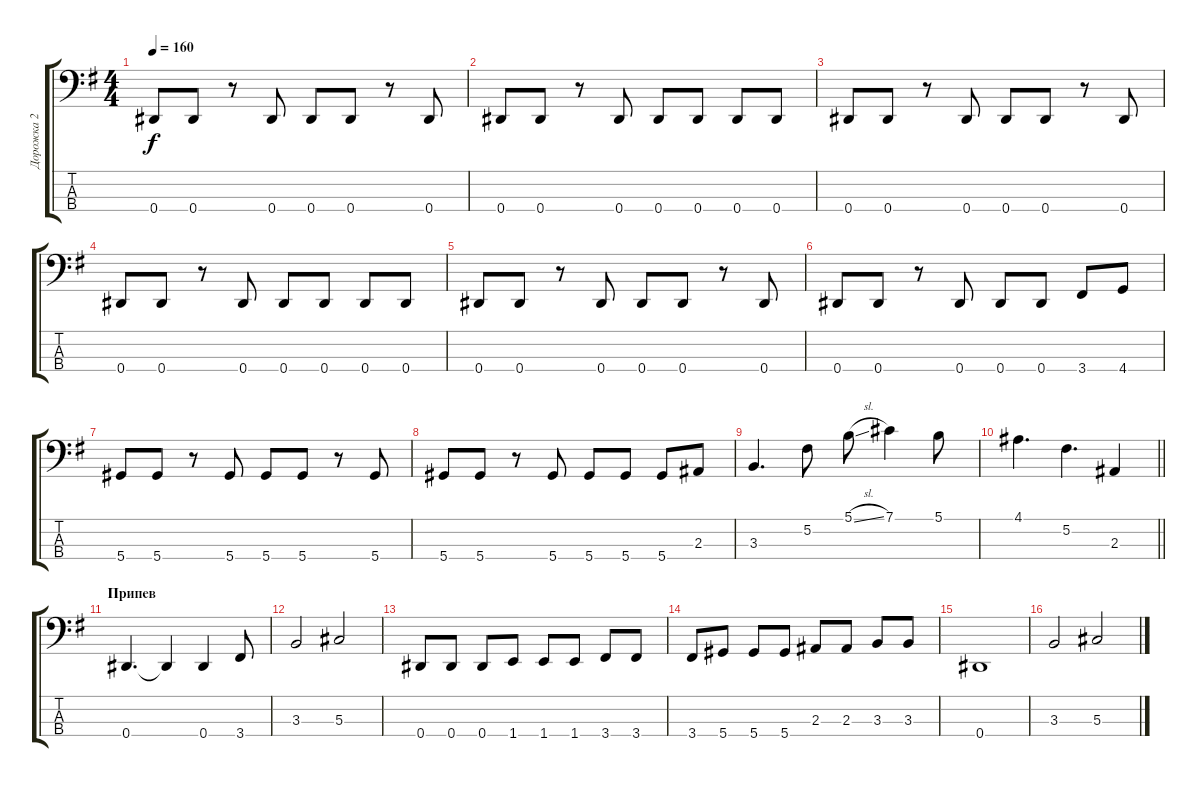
\track ("Дорожка 2" "Дорожка 2") {instrument electricbassfinger}
\staff {score tabs}
\tuning (Gb2 Db2 Ab1 Eb1) {hide}
\ts (4 4)
\tempo 160
\clef f4
\ks eminor
0.4.8{dy f} 0.4.8 r.8 0.4.8 0.4.8 0.4.8 r.8 0.4.8 |
0.4.8 0.4.8 r.8 0.4.8 0.4.8 0.4.8 0.4.8 0.4.8 |
0.4.8 0.4.8 r.8 0.4.8 0.4.8 0.4.8 r.8 0.4.8 |
0.4.8 0.4.8 r.8 0.4.8 0.4.8 0.4.8 0.4.8 0.4.8 |
0.4.8 0.4.8 r.8 0.4.8 0.4.8 0.4.8 r.8 0.4.8 |
0.4.8 0.4.8 r.8 0.4.8 0.4.8 0.4.8 3.4.8 4.4.8 |
5.4.8 5.4.8 r.8 5.4.8 5.4.8 5.4.8 r.8 5.4.8 |
5.4.8 5.4.8 r.8 5.4.8 5.4.8 5.4.8 5.4.8 2.3.8 |
3.3.4{d} 5.2.8 5.1{sl}.8 7.1.4 5.1.8 |
\barLineRight lightlight
4.1.4{d} 5.2.4{d} 2.3.4 |
\section ("" "Припев")
0.4.4{d} 0.4{t}.4 0.4.4 3.4.8 |
3.3.2 5.3.2 |
0.4.8 0.4.8 0.4.8 1.4.8 1.4.8 1.4.8 3.4.8 3.4.8 |
3.4.8 5.4.8 5.4.8 5.4.8 2.3.8 2.3.8 3.3.8 3.3.8 |
0.4.1 |
3.3.2 5.3.2
